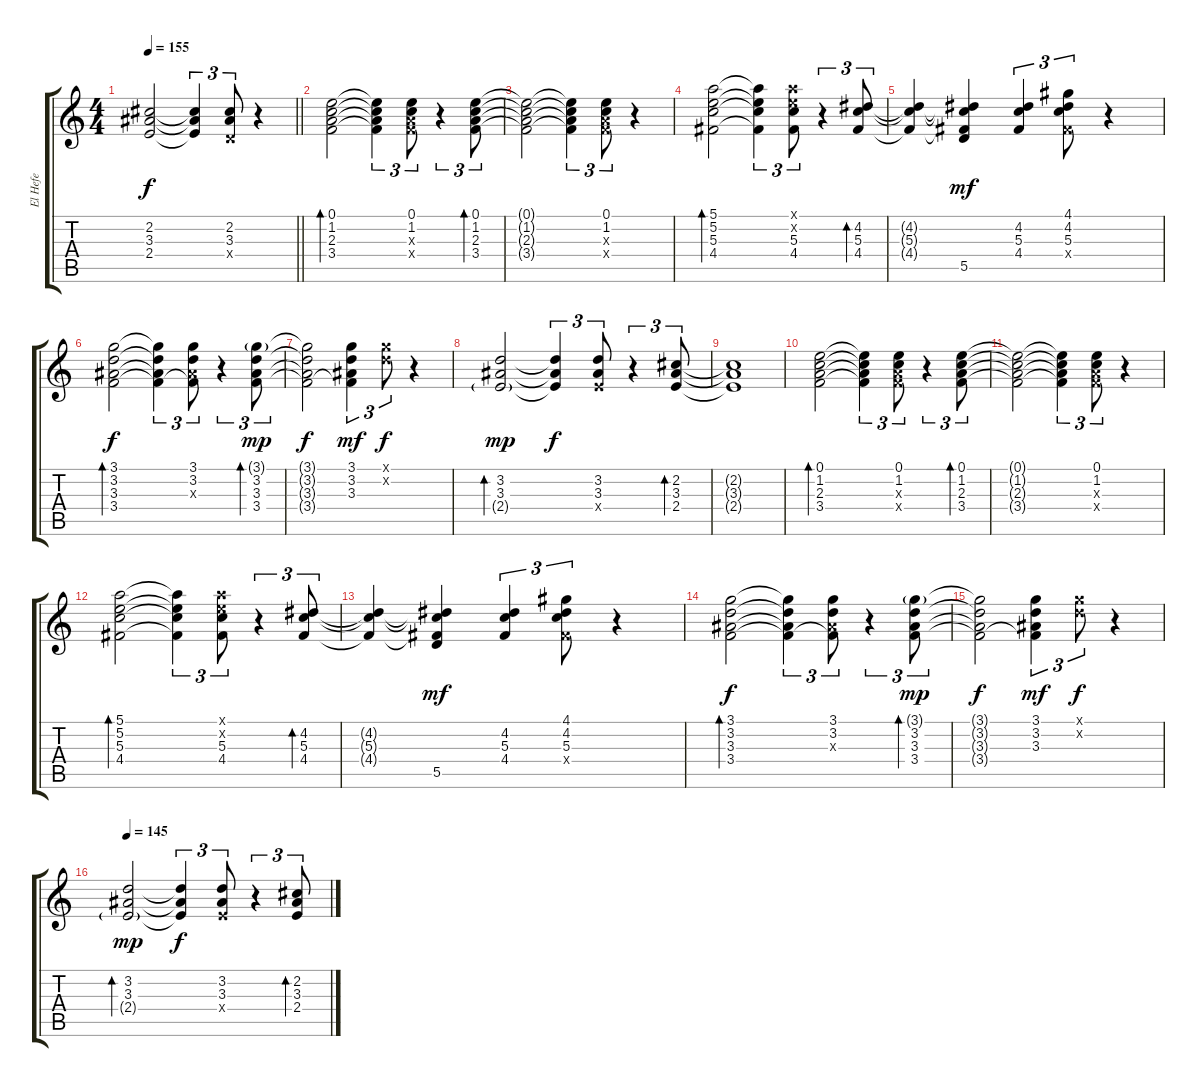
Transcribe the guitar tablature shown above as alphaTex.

\track ("El Hefe" "El Hefe") {instrument electricguitarjazz}
\staff {score tabs}
\tuning (E4 B3 G3 D3 A2 E2) {hide}
\ts (4 4)
\tempo 155
\clef g2
\barLineRight lightlight
\ks c
(2.2{t} 3.3{t} 2.4{t}).2{dy f} (2.2{t} 3.3{t} 2.4{t}).4{tu (3 2)} (2.2 3.3 0.4{x}).8{tu (3 2)} r.4 |
\section ("" "")
(0.1 1.2 2.3 3.4).2{bd 120} (0.1{t} 1.2{t} 2.3{t} 3.4{t}).4{tu (3 2)} (0.1 1.2 2.3{x} 3.4{x}).8{tu (3 2)} r.4{tu (3 2)} (0.1 1.2 2.3 3.4).8{tu (3 2) bd 120} |
(0.1{t} 1.2{t} 2.3{t} 3.4{t}).2 (0.1{t} 1.2{t} 2.3{t} 3.4{t}).4{tu (3 2)} (0.1 1.2 2.3{x} 3.4{x}).8{tu (3 2)} r.4 |
(5.1 5.2 5.3 4.4).2{bd 120} (5.1{t} 5.2{t} 5.3{t} 4.4{t}).4{tu (3 2)} (5.1{x} 5.2{x} 5.3 4.4).8{tu (3 2)} r.4{tu (3 2)} (4.2 5.3 4.4).8{tu (3 2) bd 60} |
(4.2{t} 5.3{t} 4.4{t}).4 (4.2{t} 5.3{t} 4.4{t} 5.5).4{dy mf} (4.2 5.3 4.4).4{tu (3 2)} (4.1 4.2 5.3 4.4{x}).8{tu (3 2)} r.4 |
(3.1 3.2 3.3 3.4).2{bd 240 dy f} (3.1{t} 3.2{t} 3.3{t} 3.4{t}).4{tu (3 2)} (3.1 3.2 3.3{x} 3.4{t}).8{tu (3 2)} r.4{tu (3 2)} (3.1{g} 3.2 3.3 3.4).8{tu (3 2) bd 120 dy mp} |
(3.1{t} 3.2{t} 3.3{t} 3.4{t}).2{dy f} (3.1 3.2 3.3 3.4{t}).4{tu (3 2) dy mf} (3.1{x} 3.2{x}).8{tu (3 2) dy f} r.4 |
(3.2 3.3 2.4{g}).2{bd 120 dy mp} (3.2{t} 3.3{t} 2.4{t}).4{tu (3 2) dy f} (3.2 3.3 2.4{x}).8{tu (3 2)} r.4{tu (3 2)} (2.2 3.3 2.4).8{tu (3 2) bd 120} |
(2.2{t} 3.3{t} 2.4{t}).1 |
(0.1 1.2 2.3 3.4).2{bd 120} (0.1{t} 1.2{t} 2.3{t} 3.4{t}).4{tu (3 2)} (0.1 1.2 2.3{x} 3.4{x}).8{tu (3 2)} r.4{tu (3 2)} (0.1 1.2 2.3 3.4).8{tu (3 2) bd 120} |
(0.1{t} 1.2{t} 2.3{t} 3.4{t}).2 (0.1{t} 1.2{t} 2.3{t} 3.4{t}).4{tu (3 2)} (0.1 1.2 2.3{x} 3.4{x}).8{tu (3 2)} r.4 |
(5.1 5.2 5.3 4.4).2{bd 120} (5.1{t} 5.2{t} 5.3{t} 4.4{t}).4{tu (3 2)} (5.1{x} 5.2{x} 5.3 4.4).8{tu (3 2)} r.4{tu (3 2)} (4.2 5.3 4.4).8{tu (3 2) bd 60} |
(4.2{t} 5.3{t} 4.4{t}).4 (4.2{t} 5.3{t} 4.4{t} 5.5).4{dy mf} (4.2 5.3 4.4).4{tu (3 2)} (4.1 4.2 5.3 4.4{x}).8{tu (3 2)} r.4 |
(3.1 3.2 3.3 3.4).2{bd 240 dy f} (3.1{t} 3.2{t} 3.3{t} 3.4{t}).4{tu (3 2)} (3.1 3.2 3.3{x} 3.4{t}).8{tu (3 2)} r.4{tu (3 2)} (3.1{g} 3.2 3.3 3.4).8{tu (3 2) bd 120 dy mp} |
(3.1{t} 3.2{t} 3.3{t} 3.4{t}).2{dy f} (3.1 3.2 3.3 3.4{t}).4{tu (3 2) dy mf} (3.1{x} 3.2{x}).8{tu (3 2) dy f} r.4 |
\tempo 145
(3.2 3.3 2.4{g}).2{bd 120 dy mp} (3.2{t} 3.3{t} 2.4{t}).4{tu (3 2) dy f} (3.2 3.3 2.4{x}).8{tu (3 2)} r.4{tu (3 2)} (2.2 3.3 2.4).8{tu (3 2) bd 120}
